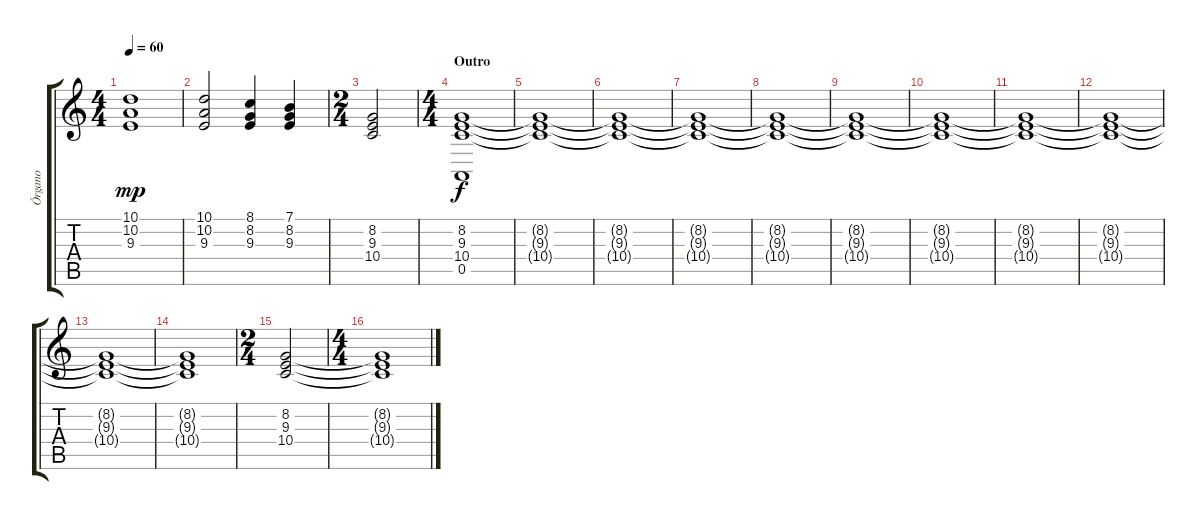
\track ("Órgano" "Órgano") {instrument churchorgan}
\staff {score tabs}
\tuning (E4 B3 G3 D3 A2 E2) {hide}
\ts (4 4)
\tempo 60
\clef g2
\ks c
(10.1 10.2 9.3).1{dy mp} |
(10.1 10.2 9.3).2 (8.1 8.2 9.3).4 (7.1 8.2 9.3).4 |
\ts (2 4)
(8.2 9.3 10.4).2 |
\ts (4 4)
\section ("" "Outro")
(8.2 9.3 10.4 0.5).1{dy f} |
(8.2{t} 9.3{t} 10.4{t}).1 |
(8.2{t} 9.3{t} 10.4{t}).1 |
(8.2{t} 9.3{t} 10.4{t}).1 |
(8.2{t} 9.3{t} 10.4{t}).1 |
(8.2{t} 9.3{t} 10.4{t}).1 |
(8.2{t} 9.3{t} 10.4{t}).1 |
(8.2{t} 9.3{t} 10.4{t}).1 |
(8.2{t} 9.3{t} 10.4{t}).1 |
(8.2{t} 9.3{t} 10.4{t}).1 |
(8.2{t} 9.3{t} 10.4{t}).1 |
\ts (2 4)
(8.2 9.3 10.4).2 |
\ts (4 4)
(8.2{t} 9.3{t} 10.4{t}).1{volume 0}
